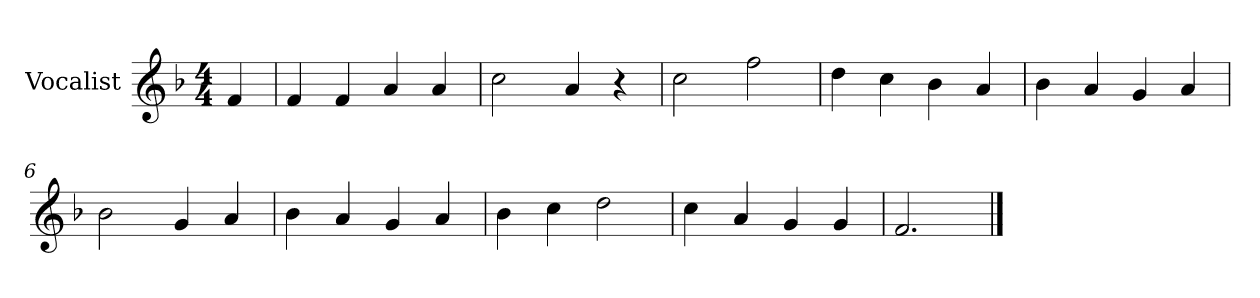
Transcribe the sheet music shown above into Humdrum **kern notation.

**kern
*part1
*staff1
*I"Vocalist
*k[b-]
*F:
*M4/4
=
4f
=1
4f
4f
4a
4a
=2
2cc
4a
4r
=3
2cc
2ff
=4
4dd
4cc
4b-
4a
=5
4b-
4a
4g
4a
=6
2b-
4g
4a
=7
4b-
4a
4g
4a
=8
4b-
4cc
2dd
=9
4cc
4a
4g
4g
=10
2.f
==
*-
